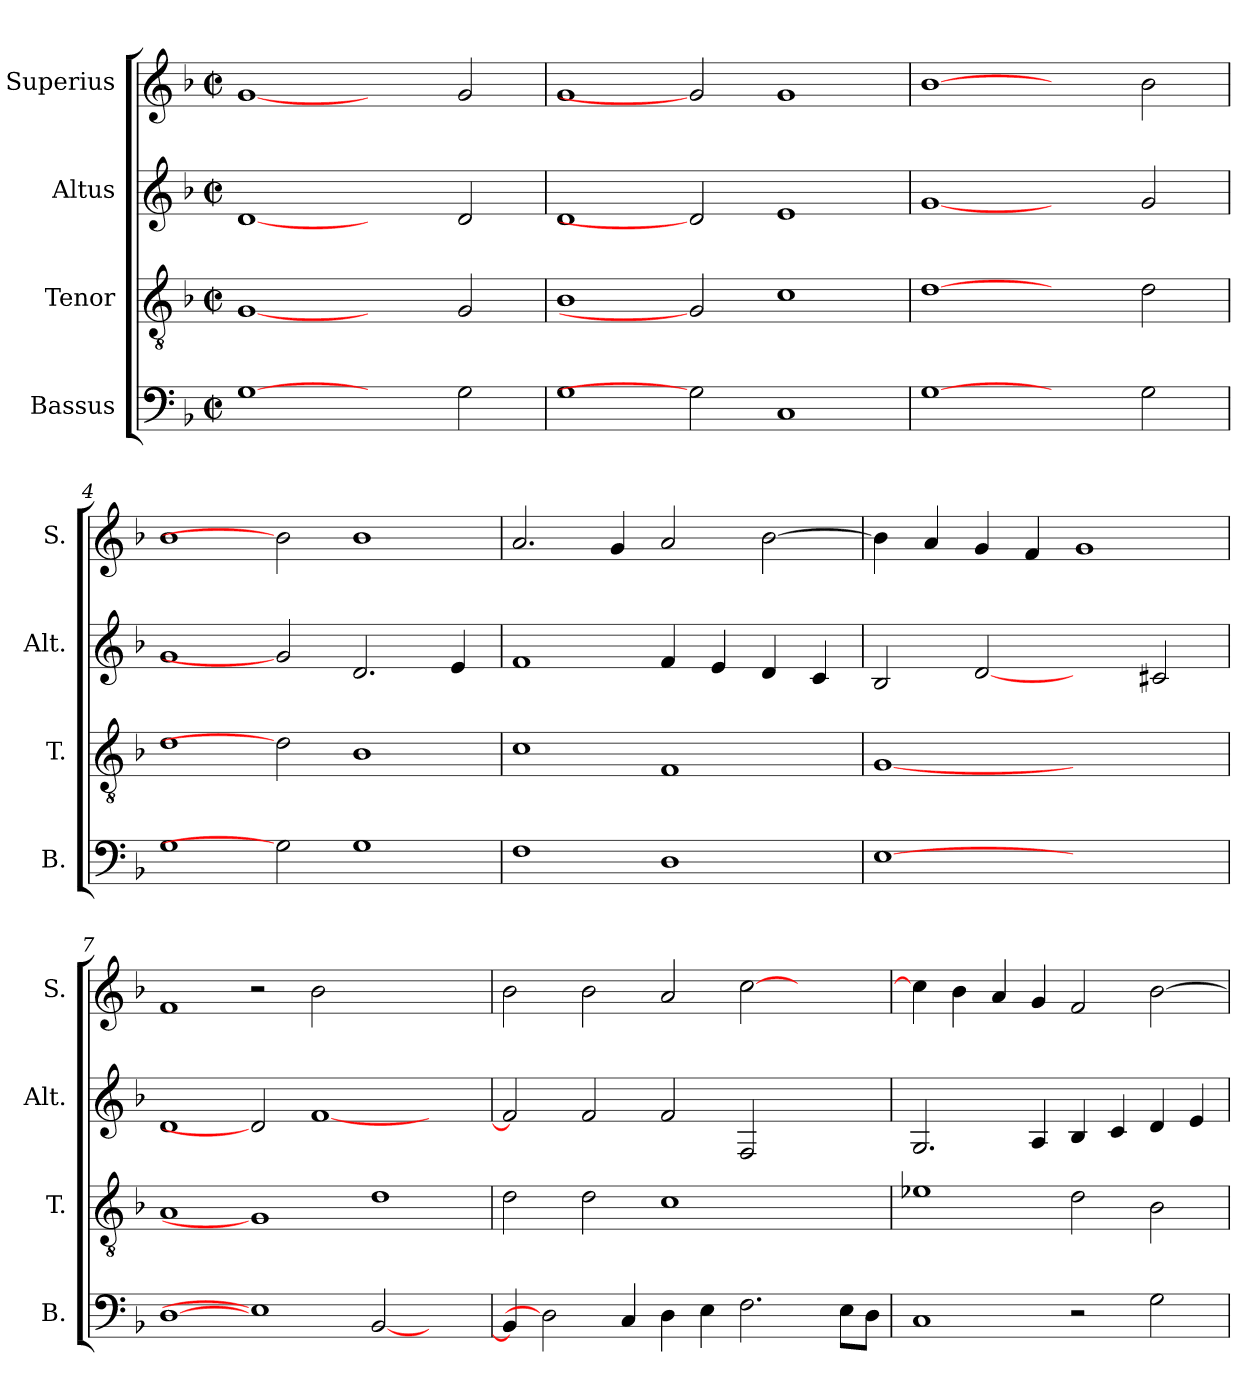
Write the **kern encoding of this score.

**kern	**kern	**kern	**kern
*part4	*part3	*part2	*part1
*staff4	*staff3	*staff2	*staff1
*I"Bassus	*I"Tenor	*I"Altus	*I"Superius
*I'B.	*I'T.	*I'Alt.	*I'S.
!!LO:PB:g=z
*clefF4	*clefGv2	*clefG2	*clefG2
*	*ITrd7c12	*	*
*k[b-]	*k[b-]	*k[b-]	*k[b-]
*F:	*F:	*F:	*F:
*M2/2	*M2/2	*M2/2	*M2/2
*met(c|)	*met(c|)	*met(c|)	*met(c|)
=1	=1	=1	=1
[1Gi	[1GGi	[1di	[1gi
2ryy	2ryy	2ryy	2ryy
2Gi\	2GGi/	2di/	2gi/
=2	=2	=2	=2
1Gi	1BB-i	1di	1gi
2Gi]	2GGi]	2di]	2gi]
1Ci	1Ci	1ei	1gi
=3	=3	=3	=3
[1Gi	[1Di	[1gi	[1b-i
2ryy	2ryy	2ryy	2ryy
2Gi\	2Di\	2gi/	2b-i\
=4	=4	=4	=4
1Gi	1Di	1gi	1b-i
2Gi]	2Di]	2gi]	2b-i]
1Gi	1BB-i	2.di/	1b-i
.	.	4ei/	.
=5	=5	=5	=5
1Fi	1Ci	1fi	2.ai/
.	.	.	4gi/
1Di	1FFi	4fi/	2ai/
.	.	4ei/	.
.	.	4di/	[>2b-i\
.	.	4ci/	.
!!LO:LB:g=z
=6	=6	=6	=6
[1Ei	[1GGi	2B-i/	4b-i\]
.	.	.	4ai/
.	.	[2di	4gi/
.	.	.	4fi/
1ryy	1ryy	2ryy	1gi
.	.	2c#Xi/	.
=7	=7	=7	=7
[1Di	1AAi	1di	1fi
1Ei]	1GGi]	2di]	2r
.	.	[<1fi	2b-i\
[<2BB-i/	1Di	.	1ryy
2ryy	.	2ryy	.
=8	=8	=8	=8
4BB-i/]	2Di\	2fi/]	2b-i\
2Di]	.	.	.
.	2Di\	2fi/	2b-i\
4Ci/	.	.	.
4Di\	1Ci	2fi/	2ai/
4Ei\	.	.	.
2.Fi\	.	2Fi/	[>2cci\
.	2ryy	2ryy	2ryy
8Ei\L	.	.	.
8Di\J	.	.	.
=9	=9	=9	=9
1Ci	1E-Xi	2.Gi/	4cci\]
.	.	.	4b-i\
.	.	.	4ai/
.	.	4Ai/	4gi/
2r	2Di\	4B-i/	2fi/
.	.	4ci/	.
2Gi\	2BB-i\	4di/	[>2b-i\
.	.	4ei/	.
=	=	=	=
*-	*-	*-	*-
